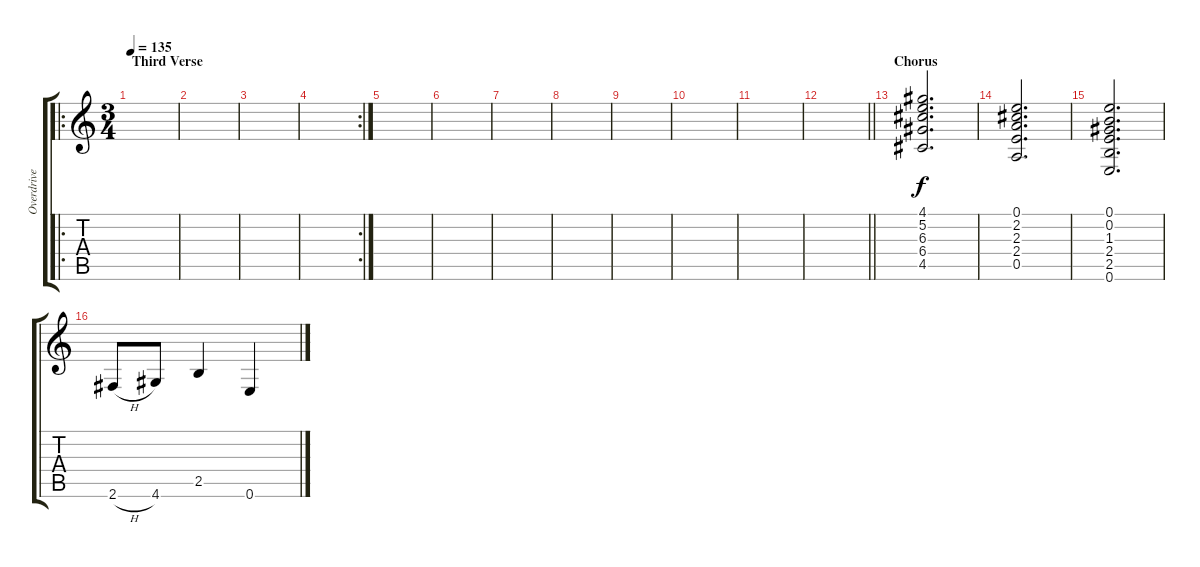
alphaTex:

\track ("Overdrive Guitar" "Overdrive ") {instrument overdrivenguitar}
\staff {score tabs}
\tuning (E4 B3 G3 D3 A2 E2) {hide}
\ro
\ts (3 4)
\section ("" "Third Verse")
\tempo 135
\clef g2
\ks c
|
|
|
\rc 2
|
|
|
|
|
|
|
|
\barLineRight lightlight
|
\section ("" "Chorus")
(4.1 5.2 6.3 6.4 4.5).2{d} |
(0.1 2.2 2.3 2.4 0.5).2{d} |
(0.1 0.2 1.3 2.4 2.5 0.6).2{d} |
2.6{h}.8 4.6.8 2.5.4 0.6.4
